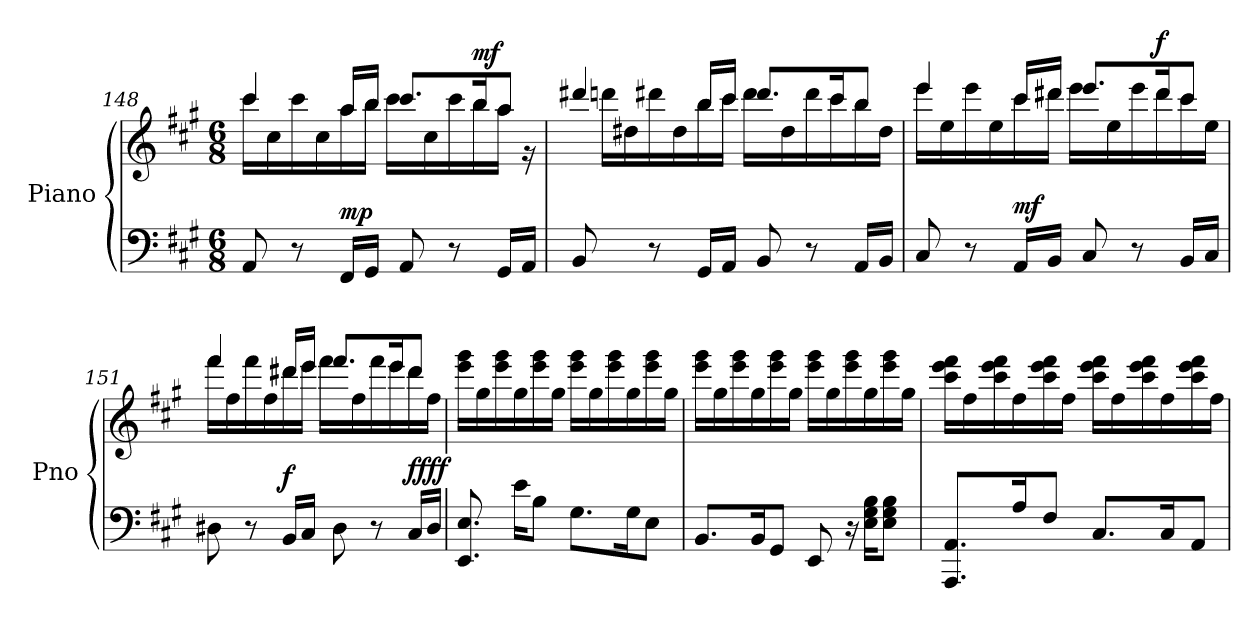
**kern	**kern	**dynam
*part1	*part1	*part1
*staff2	*staff1	*staff1/2
*I"Piano	*	*
*I'Pno	*	*
*clefF4	*clefG2	*
*k[f#c#g#]	*k[f#c#g#]	*
*M6/8	*M6/8	*
=148	=148	=148
*	*^	*
8AA/	4ccc#/	16ccc#\LL	.
.	.	16cc#\	.
8r	.	16ccc#\	.
.	.	16cc#\	.
!	!	!	!LO:DY:a=2
16FF#/LL	16aa/LL	16aa\	mp
16GG#/JJ	16bb/JJ	16bb\JJ	.
8AA/	8.ccc#/L	16ccc#\LL	.
.	.	16cc#\	.
8r	.	16ccc#\	.
!	!	!	!LO:DY:a
.	16bb/K	16bb\	mf
16GG#/LL	8aa/J	16aa\JJ	.
16AA/JJ	.	16r	.
!!LO:LB:g=z	!!
=149	=149	=149	=149
8BB/	4ddd#X/	16dddn\LL	.
.	.	16dd#X\	.
8r	.	16ddd#X\	.
.	.	16dd#\	.
16GG#/LL	16bb/LL	16bb\	.
16AA/JJ	16ccc#/JJ	16ccc#\JJ	.
8BB/	8.ddd#/L	16ddd#\LL	.
.	.	16dd#\	.
8r	.	16ddd#\	.
.	16ccc#/K	16ccc#\	.
16AA/LL	8bb/J	16bb\	.
16BB/JJ	.	16dd#\JJ	.
=150	=150	=150	=150
8C#/	4eee/	16eee\LL	.
.	.	16ee\	.
8r	.	16eee\	.
.	.	16ee\	.
!	!	!	!LO:DY:a=2
16AA/LL	16ccc#/LL	16ccc#\	mf
16BB/JJ	16ddd#X/JJ	16ddd#\JJ	.
8C#/	8.eee/L	16eee\LL	.
.	.	16ee\	.
8r	.	16eee\	.
!	!	!	!LO:DY:a
.	16ddd#/K	16ddd#\	f
16BB/LL	8ccc#/J	16ccc#\	.
16C#/JJ	.	16ee\JJ	.
=151	=151	=151	=151
8D#X\	4fff#/	16fff#\LL	.
.	.	16ff#\	.
8r	.	16fff#\	.
.	.	16ff#\	.
!	!	!	!LO:DY:a=2
16BB/LL	16ddd#X/LL	16ddd#\	f
16C#/JJ	16eee/JJ	16eee\JJ	.
8D#\	8.fff#/L	16fff#\LL	.
.	.	16ff#\	.
8r	.	16fff#\	.
.	16eee/K	16eee\	.
!	!	!	!LO:DY:a=2
!	!	!	!LO:DY:n=1:a
16C#/LL	8ddd#/J	16ddd#\	ff ff
16D#/JJ	.	16ff#\JJ	.
!!LO:LB:g=z
=152	=152	=152	=152
!	!	!	!LO:DY:a=2
!	!	!	!LO:DY:n=1:a
*	*v	*v	*
8.EE/ 8.E/	16eee!\ 16ggg#!\LL	ff mp
.	16gg#!\	.
.	16eee!\ 16ggg#!\	.
16e\KL	16gg#!\	.
8B\J	16eee!\ 16ggg#!\	.
.	16gg#!\JJ	.
8.G#\L	16eee!\ 16ggg#!\LL	.
.	16gg#!\	.
.	16eee!\ 16ggg#!\	.
16G#\K	16gg#!\	.
8E\J	16eee!\ 16ggg#!\	.
.	16gg#!\JJ	.
=153	=153	=153
8.BB/L	16eee!\ 16ggg#!\LL	.
.	16gg#!\	.
.	16eee!\ 16ggg#!\	.
16BB/K	16gg#!\	.
8GG#/J	16eee!\ 16ggg#!\	.
.	16gg#!\JJ	.
8EE/	16eee!\ 16ggg#!\LL	.
.	16gg#!\	.
16r	16eee!\ 16ggg#!\	.
16E\ 16G#\ 16B\KL	16gg#!\	.
8E\ 8G#\ 8B\J	16eee!\ 16ggg#!\	.
.	16gg#!\JJ	.
=154	=154	=154
8.AAA/ 8.AA/L	16ccc#!\ 16eee!\ 16fff#!\LL	.
.	16ff#!\	.
.	16ccc#!\ 16eee!\ 16fff#!\	.
16A/K	16ff#!\	.
8F#/J	16ccc#!\ 16eee!\ 16fff#!\	.
.	16ff#!\JJ	.
8.C#/L	16ccc#!\ 16eee!\ 16fff#!\LL	.
.	16ff#!\	.
.	16ccc#!\ 16eee!\ 16fff#!\	.
16C#/K	16ff#!\	.
8AA/J	16ccc#!\ 16eee!\ 16fff#!\	.
.	16ff#!\JJ	.
=	=	=
*-	*-	*-
